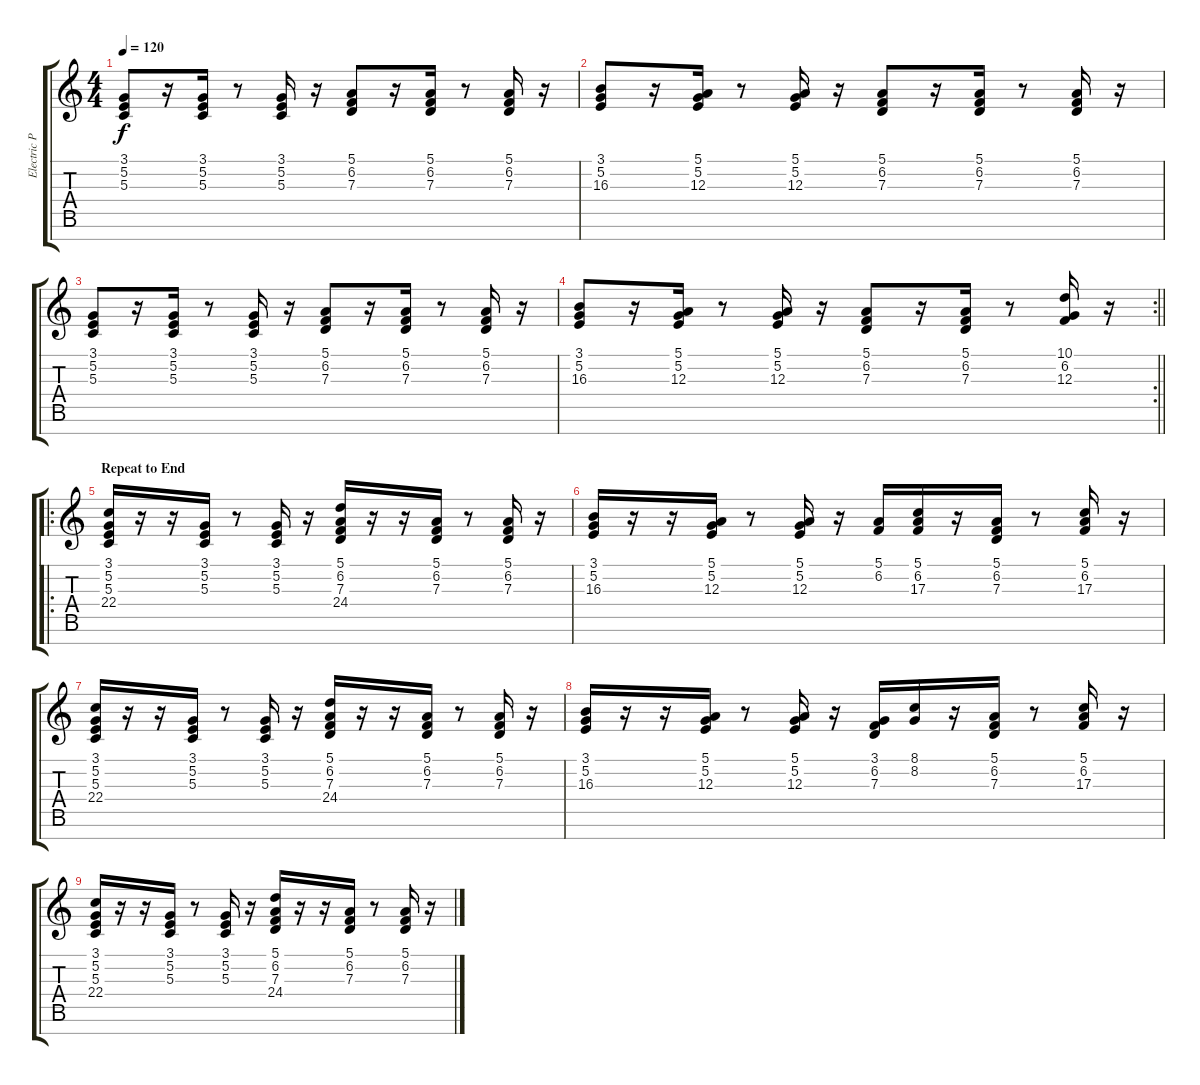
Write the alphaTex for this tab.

\track ("Electric Piano" "Electric P") {instrument electricpiano2}
\staff {score tabs}
\tuning (E4 B3 G3 D3 A2 E2 B1) {hide}
\ts (4 4)
\tempo 120
\clef g2
\ks c
(3.1 5.2 5.3).8{dy f} r.16 (3.1 5.2 5.3).16 r.8 (3.1 5.2 5.3).16 r.16 (5.1 6.2 7.3).8 r.16 (5.1 6.2 7.3).16 r.8 (5.1 6.2 7.3).16 r.16 |
(3.1 5.2 16.3).8 r.16 (5.1 5.2 12.3).16 r.8 (5.1 5.2 12.3).16 r.16 (5.1 6.2 7.3).8 r.16 (5.1 6.2 7.3).16 r.8 (5.1 6.2 7.3).16 r.16 |
(3.1 5.2 5.3).8 r.16 (3.1 5.2 5.3).16 r.8 (3.1 5.2 5.3).16 r.16 (5.1 6.2 7.3).8 r.16 (5.1 6.2 7.3).16 r.8 (5.1 6.2 7.3).16 r.16 |
\rc 2
\barLineRight lightlight
(3.1 5.2 16.3).8 r.16 (5.1 5.2 12.3).16 r.8 (5.1 5.2 12.3).16 r.16 (5.1 6.2 7.3).8 r.16 (5.1 6.2 7.3).16 r.8 (10.1 6.2 12.3).16 r.16 |
\ro
\section ("" "Repeat to End")
(3.1 5.2 5.3 22.4).16 r.16 r.16 (3.1 5.2 5.3).16 r.8 (3.1 5.2 5.3).16 r.16 (5.1 6.2 7.3 24.4).16 r.16 r.16 (5.1 6.2 7.3).16 r.8 (5.1 6.2 7.3).16 r.16 |
(3.1 5.2 16.3).16 r.16 r.16 (5.1 5.2 12.3).16 r.8 (5.1 5.2 12.3).16 r.16 (5.1 6.2).16 (5.1 6.2 17.3).16 r.16 (5.1 6.2 7.3).16 r.8 (5.1 6.2 17.3).16 r.16 |
(3.1 5.2 5.3 22.4).16 r.16 r.16 (3.1 5.2 5.3).16 r.8 (3.1 5.2 5.3).16 r.16 (5.1 6.2 7.3 24.4).16 r.16 r.16 (5.1 6.2 7.3).16 r.8 (5.1 6.2 7.3).16 r.16 |
(3.1 5.2 16.3).16 r.16 r.16 (5.1 5.2 12.3).16 r.8 (5.1 5.2 12.3).16 r.16 (3.1 6.2 7.3).16 (8.1 8.2).16 r.16 (5.1 6.2 7.3).16 r.8 (5.1 6.2 17.3).16 r.16 |
(3.1 5.2 5.3 22.4).16 r.16 r.16 (3.1 5.2 5.3).16 r.8 (3.1 5.2 5.3).16 r.16 (5.1 6.2 7.3 24.4).16 r.16 r.16 (5.1 6.2 7.3).16 r.8 (5.1 6.2 7.3).16 r.16
